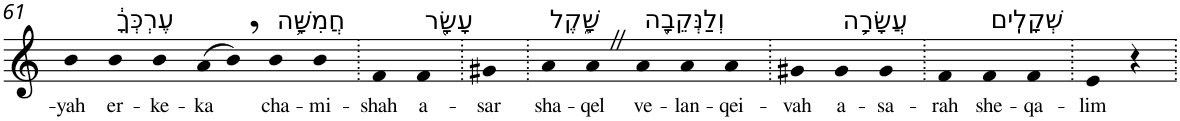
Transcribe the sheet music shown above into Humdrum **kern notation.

**kern	**text
*part1	*part1
*staff1	*staff1
*I"Piano	*
*I'Pno	*
!!LO:PB:g=z
*clefG2	*
*k[]	*
=61	=61
!	!LO:LY:b
4b	-yah
!LO:TX:a:t=עֶרְכְּךָ֔	!
!	!LO:LY:b
4b	er-
!	!LO:LY:b
4b	-ke-
!	!LO:LY:b
(>8a	-ka
8b,)	.
!LO:TX:a:t=חֲמִשָּׁ֥ה	!
!	!LO:LY:b
4b	cha-
!	!LO:LY:b
4b	-mi-
=62.	=62.
!	!LO:LY:b
4f	-shah
!LO:TX:a:t=עָשָׂ֖ר	!
!	!LO:LY:b
4f	a-
=63.	=63.
!	!LO:LY:b
4g#X	-sar
=64.	=64.
!LO:TX:a:t=שָׁ֑קֶל	!
!	!LO:LY:b
4a	sha-
!	!LO:LY:b
4aZ	-qel
!LO:TX:a:t=וְלַנְּקֵבָ֖ה	!
!	!LO:LY:b
4a	ve-
!	!LO:LY:b
4a	-lan-
!	!LO:LY:b
4a	-qei-
=65.	=65.
!	!LO:LY:b
4g#X	-vah
!LO:TX:a:t=עֲשָׂרָ֥ה	!
!	!LO:LY:b
4g#	a-
!	!LO:LY:b
4g#	-sa-
=66.	=66.
!	!LO:LY:b
4f	-rah
!LO:TX:a:t=שְׁקָלִֽים	!
!	!LO:LY:b
4f	she-
!	!LO:LY:b
4f	-qa-
=67.	=67.
!	!LO:LY:b
4e	-lim
4r	.
=.	=.
*-	*-
